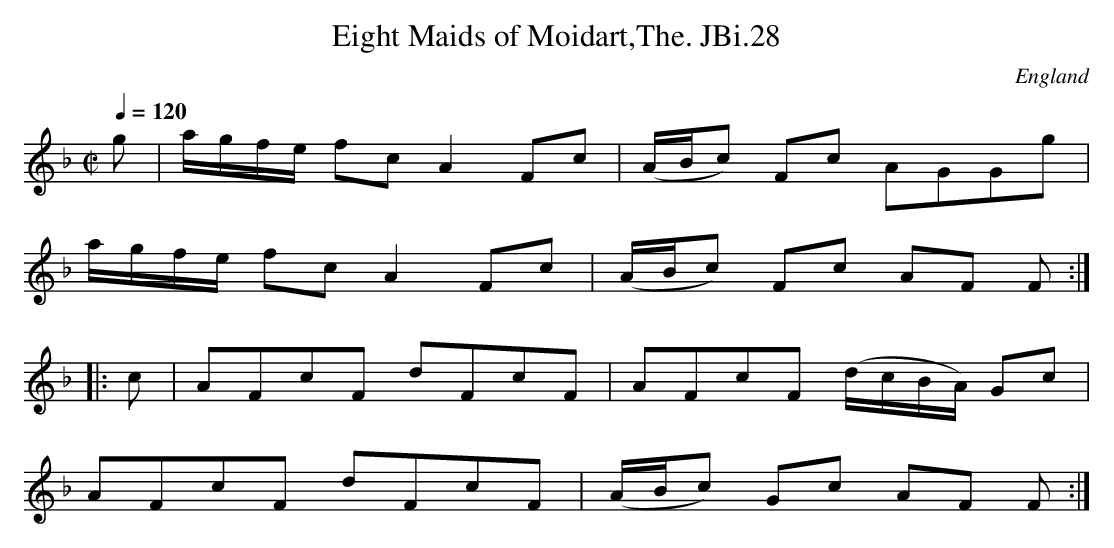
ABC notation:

X:1
T:Eight Maids of Moidart,The. JBi.28
L:1/8
M:C|
O:England
Q:1/4=120
K:F
g|a/g/f/e/ fcA2 Fc|(A/B/c) Fc AGGg|!
a/g/f/e/ fcA2 Fc|(A/B/c) Fc AF F:|!
|:c|AFcF dFcF|AFcF (d/c/B/A/) Gc|!
AFcF dFcF|(A/B/c) Gc AF F:|
